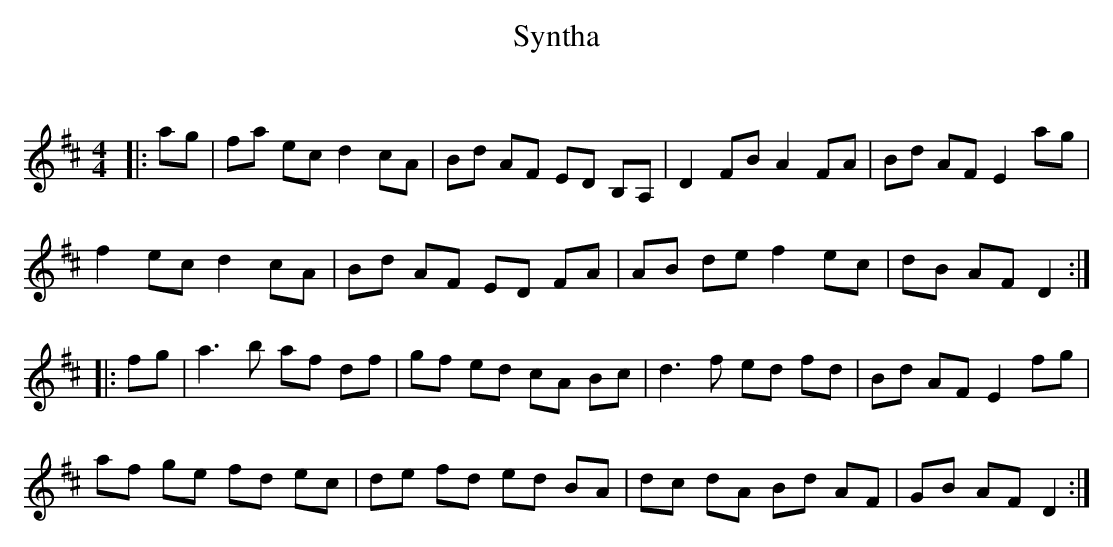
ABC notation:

X:1
T: Syntha
C:
Q: 232
K:D
M:4/4
L:1/8
|:ag|fa ec d2 cA|Bd AF ED B,A,|D2 FB A2 FA|Bd AF E2 ag|
f2 ec d2 cA|Bd AF ED FA|AB de f2 ec|dB AF D2:|
|:fg|a3b af df|gf ed cA Bc|d3f ed fd|Bd AF E2 fg|
af ge fd ec|de fd ed BA|dc dA Bd AF|GB AF D2:|
